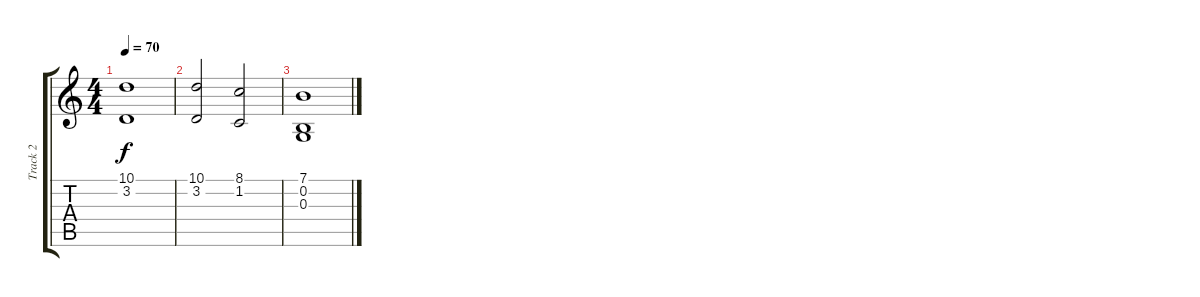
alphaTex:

\track ("Track 2" "Track 2") {instrument tremolostrings}
\staff {score tabs}
\tuning (E4 B3 G3 D3 A2 E2) {hide}
\ts (4 4)
\tempo 70
\clef g2
\ks c
(10.1 3.2).1{dy f} |
(10.1 3.2).2 (8.1 1.2).2 |
(7.1 0.2 0.3).1
